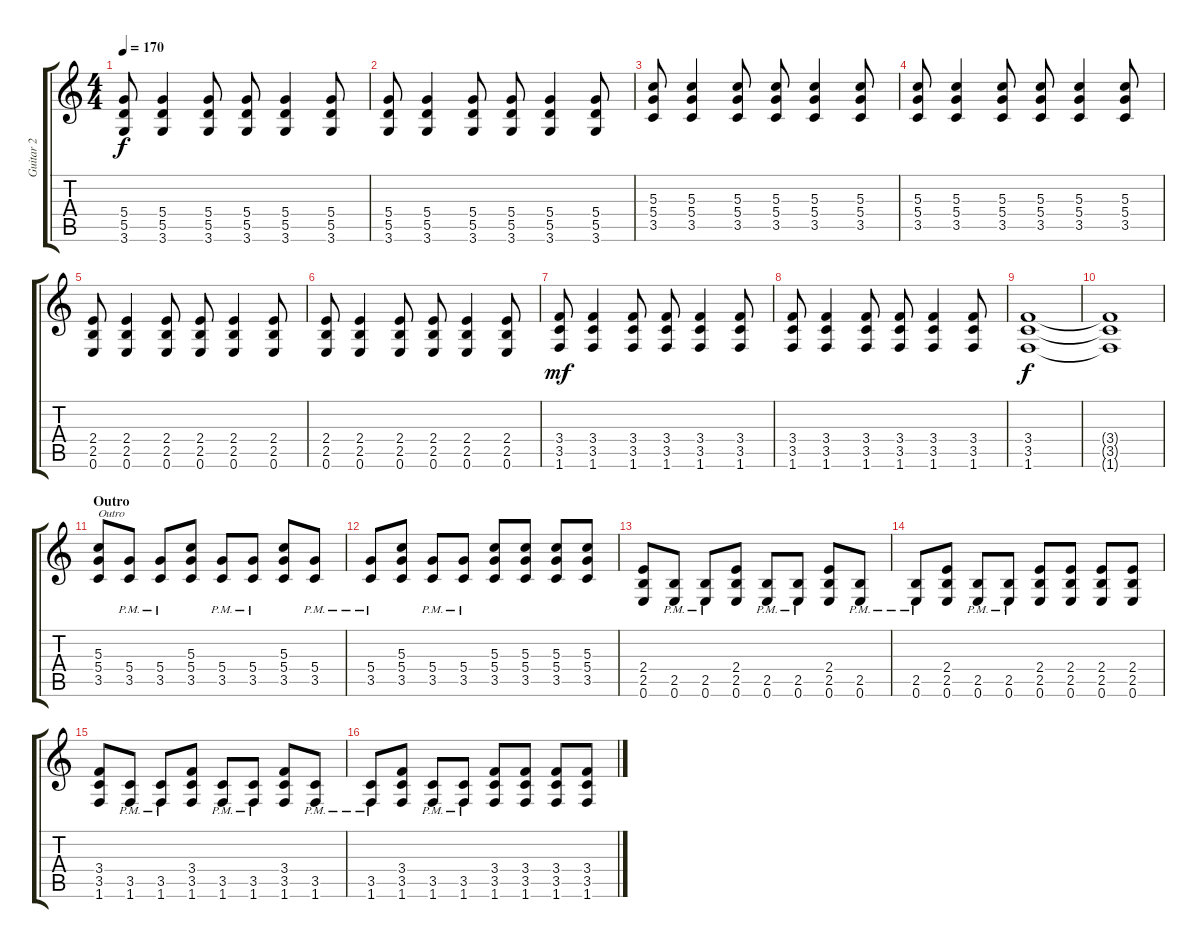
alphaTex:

\track ("Guitar 2" "Guitar 2") {instrument distortionguitar}
\staff {score tabs}
\tuning (E4 B3 G3 D3 A2 E2) {hide}
\ts (4 4)
\tempo 170
\clef g2
\ks c
(5.4 5.5 3.6).8{dy f} (5.4 5.5 3.6).4 (5.4 5.5 3.6).8 (5.4 5.5 3.6).8 (5.4 5.5 3.6).4 (5.4 5.5 3.6).8 |
(5.4 5.5 3.6).8 (5.4 5.5 3.6).4 (5.4 5.5 3.6).8 (5.4 5.5 3.6).8 (5.4 5.5 3.6).4 (5.4 5.5 3.6).8 |
(5.3 5.4 3.5).8 (5.3 5.4 3.5).4 (5.3 5.4 3.5).8 (5.3 5.4 3.5).8 (5.3 5.4 3.5).4 (5.3 5.4 3.5).8 |
(5.3 5.4 3.5).8 (5.3 5.4 3.5).4 (5.3 5.4 3.5).8 (5.3 5.4 3.5).8 (5.3 5.4 3.5).4 (5.3 5.4 3.5).8 |
(2.4 2.5 0.6).8 (2.4 2.5 0.6).4 (2.4 2.5 0.6).8 (2.4 2.5 0.6).8 (2.4 2.5 0.6).4 (2.4 2.5 0.6).8 |
(2.4 2.5 0.6).8 (2.4 2.5 0.6).4 (2.4 2.5 0.6).8 (2.4 2.5 0.6).8 (2.4 2.5 0.6).4 (2.4 2.5 0.6).8 |
(3.4 3.5 1.6).8{dy mf} (3.4 3.5 1.6).4 (3.4 3.5 1.6).8 (3.4 3.5 1.6).8 (3.4 3.5 1.6).4 (3.4 3.5 1.6).8 |
(3.4 3.5 1.6).8 (3.4 3.5 1.6).4 (3.4 3.5 1.6).8 (3.4 3.5 1.6).8 (3.4 3.5 1.6).4 (3.4 3.5 1.6).8 |
(3.4 3.5 1.6).1{dy f} |
(3.4{t} 3.5{t} 1.6{t}).1 |
\section ("" "Outro")
(5.3 5.4 3.5).8{txt "Outro"} (5.4{pm} 3.5{pm}).8 (5.4{pm} 3.5{pm}).8 (5.3 5.4 3.5).8 (5.4{pm} 3.5{pm}).8 (5.4{pm} 3.5{pm}).8 (5.3 5.4 3.5).8 (5.4{pm} 3.5{pm}).8 |
(5.4{pm} 3.5{pm}).8 (5.3 5.4 3.5).8 (5.4{pm} 3.5{pm}).8 (5.4{pm} 3.5{pm}).8 (5.3 5.4 3.5).8 (5.3 5.4 3.5).8 (5.3 5.4 3.5).8 (5.3 5.4 3.5).8 |
(2.4 2.5 0.6).8 (2.5{pm} 0.6{pm}).8 (2.5{pm} 0.6{pm}).8 (2.4 2.5 0.6).8 (2.5{pm} 0.6{pm}).8 (2.5{pm} 0.6{pm}).8 (2.4 2.5 0.6).8 (2.5{pm} 0.6{pm}).8 |
(2.5{pm} 0.6{pm}).8 (2.4 2.5 0.6).8 (2.5{pm} 0.6{pm}).8 (2.5{pm} 0.6{pm}).8 (2.4 2.5 0.6).8 (2.4 2.5 0.6).8 (2.4 2.5 0.6).8 (2.4 2.5 0.6).8 |
(3.4 3.5 1.6).8 (3.5{pm} 1.6{pm}).8 (3.5{pm} 1.6{pm}).8 (3.4 3.5 1.6).8 (3.5{pm} 1.6{pm}).8 (3.5{pm} 1.6{pm}).8 (3.4 3.5 1.6).8 (3.5{pm} 1.6{pm}).8 |
(3.5{pm} 1.6{pm}).8 (3.4 3.5 1.6).8 (3.5{pm} 1.6{pm}).8 (3.5{pm} 1.6{pm}).8 (3.4 3.5 1.6).8 (3.4 3.5 1.6).8 (3.4 3.5 1.6).8 (3.4 3.5 1.6).8
